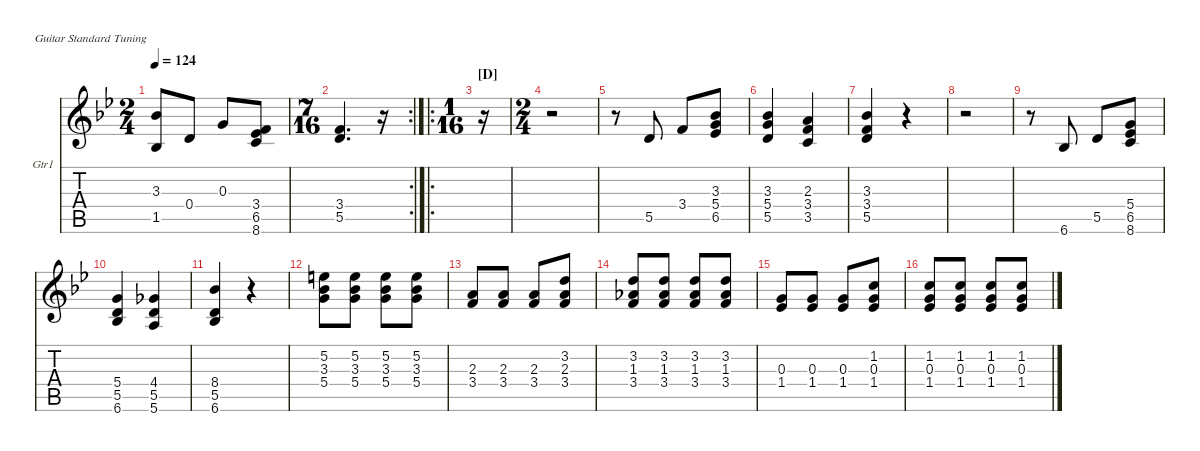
\defaultSystemsLayout 4
\hideDynamics
\bracketExtendMode nobrackets
\firstSystemTrackNameOrientation horizontal
\otherSystemsTrackNameOrientation horizontal
\track ("Electric Guitar 1" "Gtr1") {instrument distortionguitar}
\staff {score tabs}
\tuning (E4 B3 G3 D3 A2 E2)
\ts (2 4)
\tempo 124
\clef g2
\ks gminor
(1.5{t} 3.3{t}).8{dy mf} 0.4.8 0.3.8 (8.6 6.5 3.4).8 |
\rc 2
\ts (7 16)
(5.5 3.4).4{d} r.16 |
\ro
\ts (1 16)
\section ("D" "")
r.16 |
\ts (2 4)
r.2 |
r.8 5.5.8 3.4.8 (6.5 5.4 3.3).8 |
(5.5 5.4 3.3).4 (3.5 3.4 2.3).4 |
(5.5 3.4 3.3).4 r.4 |
r.2 |
r.8 6.6.8 5.5.8 (6.5 8.6 5.4).8 |
(6.6 5.5 5.4).4 (5.6 5.5 4.4).4 |
(6.6 5.5 8.4).4 r.4 |
(5.4 3.3 5.2).8 (5.4 3.3 5.2).8 (5.4 3.3 5.2).8 (5.4 3.3 5.2).8 |
(3.4 2.3).8 (3.4 2.3).8 (3.4 2.3).8 (3.4 2.3 3.2).8 |
(3.4 1.3 3.2).8 (3.4 1.3 3.2).8 (3.4 1.3 3.2).8 (3.4 1.3 3.2).8 |
(1.4 0.3).8 (1.4 0.3).8 (1.4 0.3).8 (1.4 0.3 1.2).8 |
(1.2 0.3 1.4).8 (1.2 0.3 1.4).8 (1.2 0.3 1.4).8 (1.2 0.3 1.4).8
